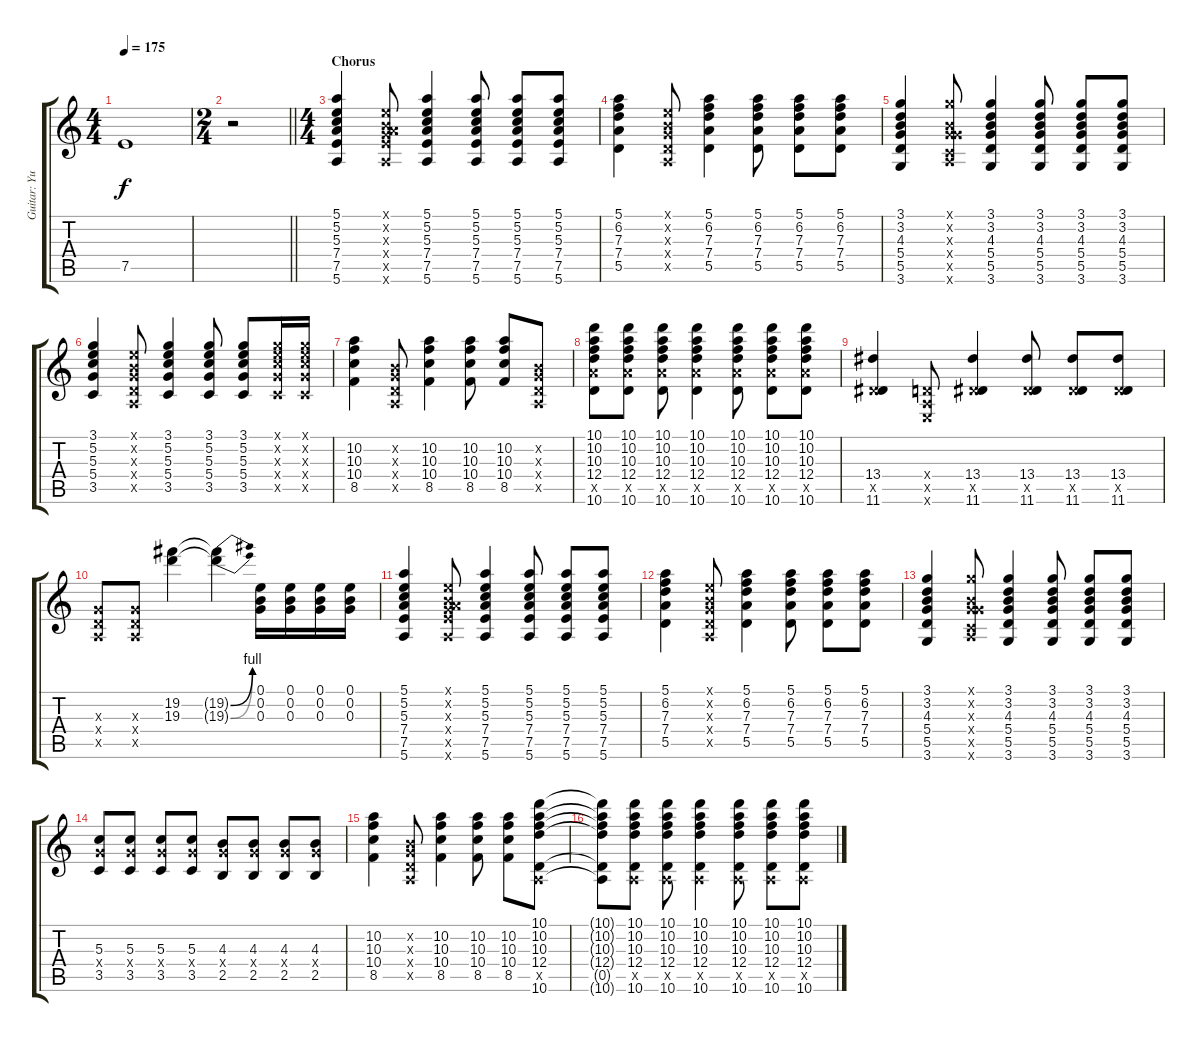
\track ("Guitar: Yui Hirasawa" "Guitar: Yu") {instrument electricguitarclean}
\staff {score tabs}
\tuning (E4 B3 G3 D3 A2 E2) {hide}
\ts (4 4)
\tempo 175
\clef g2
\ks c
7.5.1{dy f} |
\ts (2 4)
\barLineRight lightlight
r.2 |
\ts (4 4)
\section ("" "Chorus")
(5.1 5.2 5.3 7.4 7.5 5.6).4 (0.1{x} 0.2{x} 0.3{x} 7.4{x} 7.5{x} 5.6{x}).8 (5.1 5.2 5.3 7.4 7.5 5.6).4 (5.1 5.2 5.3 7.4 7.5 5.6).8 (5.1 5.2 5.3 7.4 7.5 5.6).8 (5.1 5.2 5.3 7.4 7.5 5.6).8 |
(5.1 6.2 7.3 7.4 5.5).4 (0.1{x} 0.2{x} 0.3{x} 0.4{x} 0.5{x}).8 (5.1 6.2 7.3 7.4 5.5).4 (5.1 6.2 7.3 7.4 5.5).8 (5.1 6.2 7.3 7.4 5.5).8 (5.1 6.2 7.3 7.4 5.5).8 |
(3.1 3.2 4.3 5.4 5.5 3.6).4 (3.1{x} 0.2{x} 0.3{x} 5.4{x} 3.5{x} 5.6{x}).8 (3.1 3.2 4.3 5.4 5.5 3.6).4 (3.1 3.2 4.3 5.4 5.5 3.6).8 (3.1 3.2 4.3 5.4 5.5 3.6).8 (3.1 3.2 4.3 5.4 5.5 3.6).8 |
(3.1 5.2 5.3 5.4 3.5).4 (0.1{x} 0.2{x} 0.3{x} 0.4{x} 0.5{x}).8 (3.1 5.2 5.3 5.4 3.5).4 (3.1 5.2 5.3 5.4 3.5).8 (3.1 5.2 5.3 5.4 3.5).8 (3.1{x} 5.2{x} 5.3{x} 5.4{x} 3.5{x}).16 (3.1{x} 5.2{x} 5.3{x} 5.4{x} 3.5{x}).16 |
(10.2 10.3 10.4 8.5).4 (0.2{x} 0.3{x} 0.4{x} 0.5{x}).8 (10.2 10.3 10.4 8.5).4 (10.2 10.3 10.4 8.5).8 (10.2 10.3 10.4 8.5).8 (0.2{x} 0.3{x} 0.4{x} 0.5{x}).8 |
(10.1 10.2 10.3 12.4 12.5{x} 10.6).8 (10.1 10.2 10.3 12.4 12.5{x} 10.6).8 (10.1 10.2 10.3 12.4 12.5{x} 10.6).8 (10.1 10.2 10.3 12.4 12.5{x} 10.6).4 (10.1 10.2 10.3 12.4 12.5{x} 10.6).8 (10.1 10.2 10.3 12.4 12.5{x} 10.6).8 (10.1 10.2 10.3 12.4 12.5{x} 10.6).8 |
(13.4 6.5{x} 11.6).4 (0.4{x} 0.5{x} 0.6{x}).8 (13.4 6.5{x} 11.6).4 (13.4 6.5{x} 11.6).8 (13.4 6.5{x} 11.6).8 (13.4 6.5{x} 11.6).8 |
(0.3{x} 0.4{x} 0.5{x}).8 (0.3{x} 0.4{x} 0.5{x}).8 (19.2 19.3).4 (19.2{be (bend 0 0 60 4) t} 19.3{be (bend 0 0 60 4) t}).4 (0.1 0.2 0.3).16 (0.1 0.2 0.3).16 (0.1 0.2 0.3).16 (0.1 0.2 0.3).16 |
(5.1 5.2 5.3 7.4 7.5 5.6).4 (0.1{x} 0.2{x} 0.3{x} 7.4{x} 7.5{x} 5.6{x}).8 (5.1 5.2 5.3 7.4 7.5 5.6).4 (5.1 5.2 5.3 7.4 7.5 5.6).8 (5.1 5.2 5.3 7.4 7.5 5.6).8 (5.1 5.2 5.3 7.4 7.5 5.6).8 |
(5.1 6.2 7.3 7.4 5.5).4 (0.1{x} 0.2{x} 0.3{x} 0.4{x} 0.5{x}).8 (5.1 6.2 7.3 7.4 5.5).4 (5.1 6.2 7.3 7.4 5.5).8 (5.1 6.2 7.3 7.4 5.5).8 (5.1 6.2 7.3 7.4 5.5).8 |
(3.1 3.2 4.3 5.4 5.5 3.6).4 (3.1{x} 0.2{x} 0.3{x} 5.4{x} 3.5{x} 5.6{x}).8 (3.1 3.2 4.3 5.4 5.5 3.6).4 (3.1 3.2 4.3 5.4 5.5 3.6).8 (3.1 3.2 4.3 5.4 5.5 3.6).8 (3.1 3.2 4.3 5.4 5.5 3.6).8 |
(5.3 5.4{x} 3.5).8 (5.3 5.4{x} 3.5).8 (5.3 5.4{x} 3.5).8 (5.3 5.4{x} 3.5).8 (4.3 5.4{x} 2.5).8 (4.3 5.4{x} 2.5).8 (4.3 5.4{x} 2.5).8 (4.3 5.4{x} 2.5).8 |
(10.2 10.3 10.4 8.5).4 (0.2{x} 0.3{x} 0.4{x} 0.5{x}).8 (10.2 10.3 10.4 8.5).4 (10.2 10.3 10.4 8.5).8 (10.2 10.3 10.4 8.5).8 (10.1 10.2 10.3 12.4 0.5{x} 10.6).8 |
(10.1{t} 10.2{t} 10.3{t} 12.4{t} 0.5{t} 10.6{t}).8 (10.1 10.2 10.3 12.4 0.5{x} 10.6).8 (10.1 10.2 10.3 12.4 0.5{x} 10.6).8 (10.1 10.2 10.3 12.4 0.5{x} 10.6).4 (10.1 10.2 10.3 12.4 0.5{x} 10.6).8 (10.1 10.2 10.3 12.4 0.5{x} 10.6).8 (10.1 10.2 10.3 12.4 0.5{x} 10.6).8
